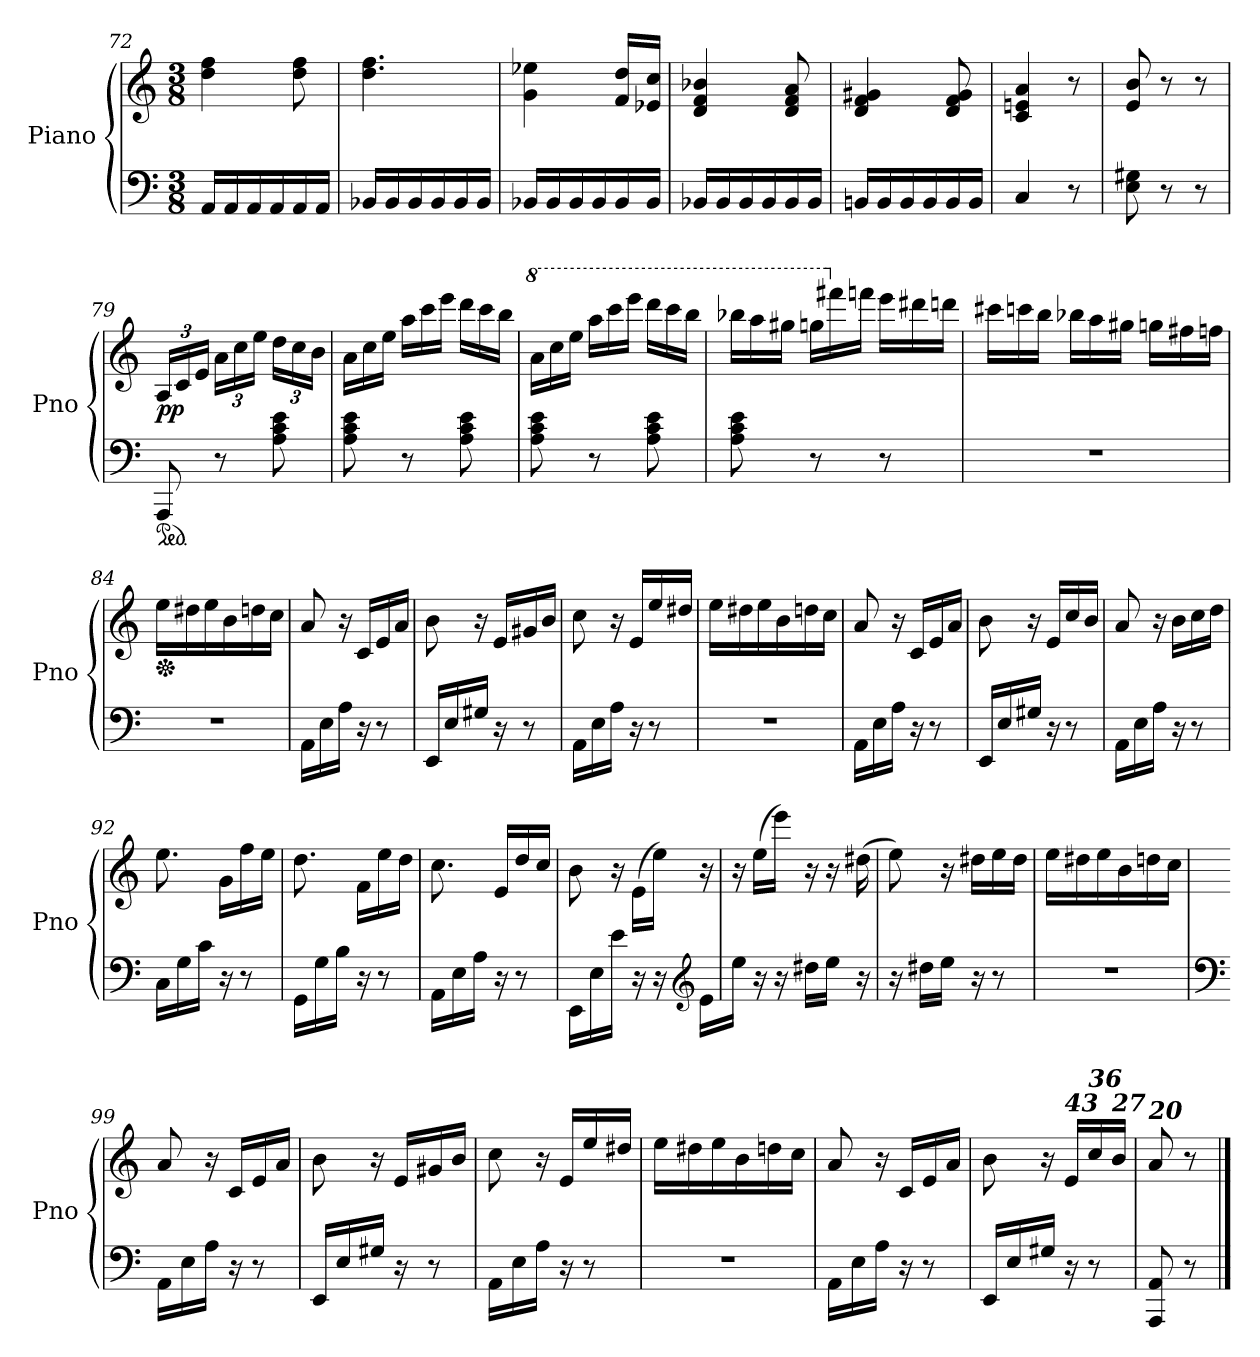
**kern	**kern	**dynam
*part1	*part1	*part1
*staff2	*staff1	*staff1/2
*I"Piano	*	*
*I'Pno	*	*
!!LO:LB:g=z
*clefF4	*clefG2	*
*k[]	*k[]	*
*M3/8	*M3/8	*
=72	=72	=72
16AA/LL	4dd\ 4ff\	.
16AA/	.	.
16AA/	.	.
16AA/	.	.
16AA/	8dd\ 8ff\	.
16AA/JJ	.	.
=73	=73	=73
16BB-X/LL	4.dd\ 4.ff\	.
16BB-/	.	.
16BB-/	.	.
16BB-/	.	.
16BB-/	.	.
16BB-/JJ	.	.
=74	=74	=74
16BB-X/LL	4g\ 4ee-X\	.
16BB-/	.	.
16BB-/	.	.
16BB-/	.	.
16BB-/	16f/ 16dd/LL	.
16BB-/JJ	16e-X/ 16cc/JJ	.
=75	=75	=75
16BB-X/LL	4d/ 4f/ 4b-X/	.
16BB-/	.	.
16BB-/	.	.
16BB-/	.	.
16BB-/	8d/ 8f/ 8a/	.
16BB-/JJ	.	.
=76	=76	=76
16BBn/LL	4d/ 4f/ 4g#X/	.
16BB/	.	.
16BB/	.	.
16BB/	.	.
16BB/	8d/ 8f/ 8g#/	.
16BB/JJ	.	.
=77	=77	=77
4C/	4c/ 4en/ 4a/	.
8r	8r	.
=78	=78	=78
8E\ 8G#X\	8e/ 8b/	.
8r	8r	.
8r	8r	.
=79	=79	=79
*ped	*	*
*	*Xbrackettup	*
!	!	!LO:DY:b
8AAA/	24A/LL	pp
.	24c/	.
.	24e/JJ	.
8r	24a\LL	.
.	24cc\	.
.	24ee\JJ	.
8A\ 8c\ 8e\	24dd\LL	.
.	24cc\	.
.	24b\JJ	.
!!LO:LB:g=z
=80	=80	=80
*	*Xtuplet	*
8A\ 8c\ 8e\	24a\LL	.
.	24cc\	.
.	24ee\JJ	.
8r	24aa\LL	.
.	24ccc\	.
.	24eee\JJ	.
8A\ 8c\ 8e\	24ddd\LL	.
.	24ccc\	.
.	24bb\JJ	.
=81	=81	=81
*	*8va	*
8A\ 8c\ 8e\	24aa\LL	.
.	24ccc\	.
.	24eee\JJ	.
8r	24aaa\LL	.
.	24cccc\	.
.	24eeee\JJ	.
8A\ 8c\ 8e\	24dddd\LL	.
.	24cccc\	.
.	24bbb\JJ	.
=82	=82	=82
8A\ 8c\ 8e\	24bbb-X\LL	.
.	24aaa\	.
.	24ggg#X\JJ	.
8r	24gggn\LL	.
*	*X8va	*
.	24fff#X\	.
.	24fffn\JJ	.
8r	24eee\LL	.
.	24ddd#X\	.
.	24dddn\JJ	.
=83	=83	=83
4.r	24ccc#X\LL	.
.	24cccn\	.
.	24bb\JJ	.
.	24bb-X\LL	.
.	24aa\	.
.	24gg#X\JJ	.
.	24ggn\LL	.
.	24ff#X\	.
.	24ffn\JJ	.
!!LO:PB:g=z
=84	=84	=84
*	*Xped	*
4.r	16ee\LL	.
.	16dd#X\	.
.	16ee\	.
.	16b\	.
.	16ddn\	.
.	16cc\JJ	.
=85	=85	=85
16AA\LL	8a/	.
16E\	.	.
16A\JJ	16r	.
16r	16c/LL	.
8r	16e/	.
.	16a/JJ	.
=86	=86	=86
16EE/LL	8b\	.
16E/	.	.
16G#X/JJ	16r	.
16r	16e/LL	.
8r	16g#X/	.
.	16b/JJ	.
=87	=87	=87
16AA\LL	8cc\	.
16E\	.	.
16A\JJ	16r	.
16r	16e/LL	.
8r	16ee/	.
.	16dd#X/JJ	.
=88	=88	=88
4.r	16ee\LL	.
.	16dd#X\	.
.	16ee\	.
.	16b\	.
.	16ddn\	.
.	16cc\JJ	.
=89	=89	=89
16AA\LL	8a/	.
16E\	.	.
16A\JJ	16r	.
16r	16c/LL	.
8r	16e/	.
.	16a/JJ	.
!!LO:LB:g=z
=90	=90	=90
16EE/LL	8b\	.
16E/	.	.
16G#X/JJ	16r	.
16r	16e/LL	.
8r	16cc/	.
.	16b/JJ	.
=91	=91	=91
16AA\LL	8a/	.
16E\	.	.
16A\JJ	16r	.
16r	16b\LL	.
8r	16cc\	.
.	16dd\JJ	.
=92	=92	=92
16C\LL	8.ee\	.
16G\	.	.
16c\JJ	.	.
16r	16g\LL	.
8r	16ff\	.
.	16ee\JJ	.
=93	=93	=93
16GG\LL	8.dd\	.
16G\	.	.
16B\JJ	.	.
16r	16f\LL	.
8r	16ee\	.
.	16dd\JJ	.
=94	=94	=94
16AA\LL	8.cc\	.
16E\	.	.
16A\JJ	.	.
16r	16e/LL	.
8r	16dd/	.
.	16cc/JJ	.
!!LO:LB:g=z
=95	=95	=95
16EE\LL	8b\	.
16E\	.	.
16e\JJ	16r	.
16r	(16e\LL	.
16r	16ee\JJ)	.
*clefG2	*	*
16e\LL	16r	.
=96	=96	=96
16ee\JJ	16r	.
16r	(16ee\LL	.
16r	16eee\JJ)	.
16dd#X\LL	16r	.
16ee\JJ	16r	.
16r	(16dd#X\	.
=97	=97	=97
16r	8ee\)	.
16dd#X\LL	.	.
16ee\JJ	16r	.
16r	16dd#X\LL	.
8r	16ee\	.
.	16dd#\JJ	.
=98	=98	=98
4.r	16ee\LL	.
.	16dd#X\	.
.	16ee\	.
.	16b\	.
.	16ddn\	.
.	16cc\JJ	.
=99	=99	=99
*clefF4	*	*
16AA\LL	8a/	.
16E\	.	.
16A\JJ	16r	.
16r	16c/LL	.
8r	16e/	.
.	16a/JJ	.
!!LO:LB:g=z
=100	=100	=100
16EE/LL	8b\	.
16E/	.	.
16G#X/JJ	16r	.
16r	16e/LL	.
8r	16g#X/	.
.	16b/JJ	.
=101	=101	=101
16AA\LL	8cc\	.
16E\	.	.
16A\JJ	16r	.
16r	16e/LL	.
8r	16ee/	.
.	16dd#X/JJ	.
=102	=102	=102
4.r	16ee\LL	.
.	16dd#X\	.
.	16ee\	.
.	16b\	.
.	16ddn\	.
.	16cc\JJ	.
=103	=103	=103
16AA\LL	8a/	.
16E\	.	.
16A\JJ	16r	.
16r	16c/LL	.
8r	16e/	.
.	16a/JJ	.
=104	=104	=104
16EE/LL	8b\	.
16E/	.	.
16G#X/JJ	16r	.
!	!LO:TX:a:Bi:t=43	!
16r	16e/LL	.
!	!LO:TX:a:Bi:t=36	!
8r	16cc/	.
!	!LO:TX:a:Bi:t=27	!
.	16b/JJ	.
=105	=105	=105
!	!LO:TX:a:Bi:t=20	!
8AAA/ 8AA/	8a/	.
8r	8r	.
==	==	==
*-	*-	*-
